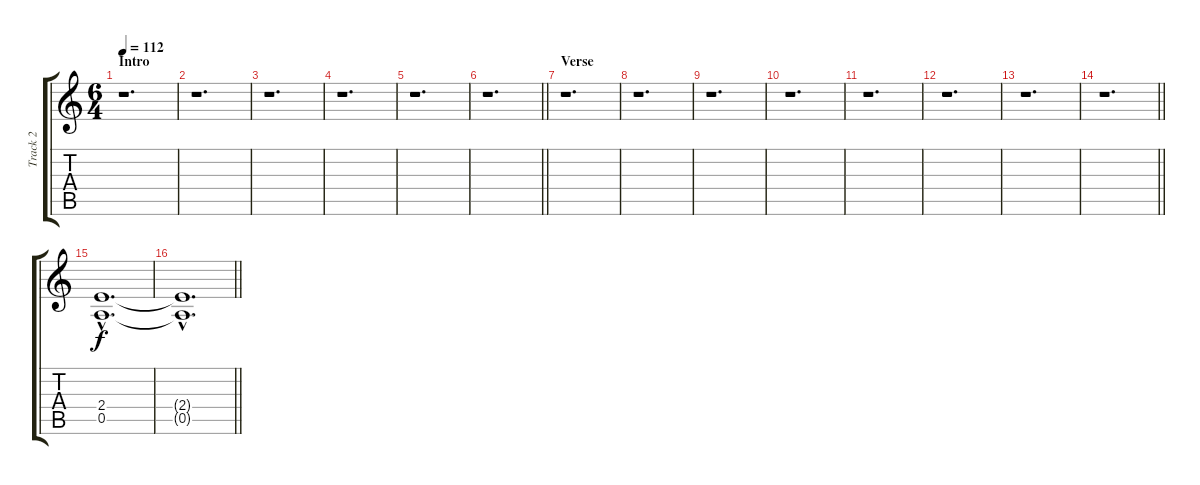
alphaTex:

\track ("Track 2" "Track 2") {instrument distortionguitar}
\staff {score tabs}
\tuning (E4 B3 G3 D3 A2 D2) {hide}
\ts (6 4)
\section ("" "Intro")
\tempo 112
\clef g2
\ks c
r.1{d dy f instrument distortionguitar} |
r.1{d} |
r.1{d} |
r.1{d} |
r.1{d} |
\barLineRight lightlight
r.1{d} |
\section ("" "Verse")
r.1{d} |
r.1{d} |
r.1{d} |
r.1{d} |
r.1{d} |
r.1{d} |
r.1{d} |
\barLineRight lightlight
r.1{d} |
\section ("" "")
(2.4{hac} 0.5{hac}).1{d volume 0} |
\barLineRight lightlight
(2.4{hac t} 0.5{hac t}).1{d}
